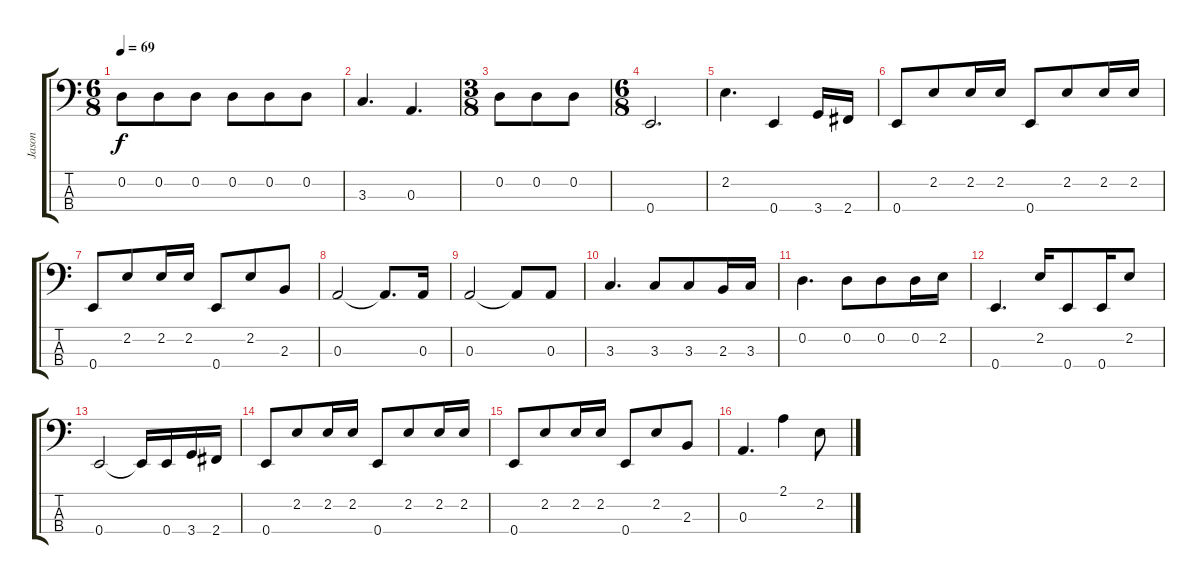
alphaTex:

\track ("Jason" "Jason") {instrument electricbasspick}
\staff {score tabs}
\tuning (G2 D2 A1 E1) {hide}
\ts (6 8)
\tempo 69
\clef f4
\ks c
0.2.8{dy f} 0.2.8 0.2.8 0.2.8 0.2.8 0.2.8 |
3.3.4{d} 0.3.4{d} |
\ts (3 8)
0.2.8 0.2.8 0.2.8 |
\ts (6 8)
0.4.2{d} |
2.2.4{d} 0.4.4 3.4.16 2.4.16 |
0.4.8 2.2.8 2.2.16 2.2.16 0.4.8 2.2.8 2.2.16 2.2.16 |
0.4.8 2.2.8 2.2.16 2.2.16 0.4.8 2.2.8 2.3.8 |
0.3.2 0.3{t}.8{d} 0.3.16 |
0.3.2 0.3{t}.8 0.3.8 |
3.3.4{d} 3.3.8 3.3.8 2.3.16 3.3.16 |
0.2.4{d} 0.2.8 0.2.8 0.2.16 2.2.16 |
0.4.4{d} 2.2.16 0.4.8 0.4.16 2.2.8 |
0.4.2 0.4{t}.16 0.4.16 3.4.16 2.4.16 |
0.4.8 2.2.8 2.2.16 2.2.16 0.4.8 2.2.8 2.2.16 2.2.16 |
0.4.8 2.2.8 2.2.16 2.2.16 0.4.8 2.2.8 2.3.8 |
0.3.4{d} 2.1.4 2.2.8
